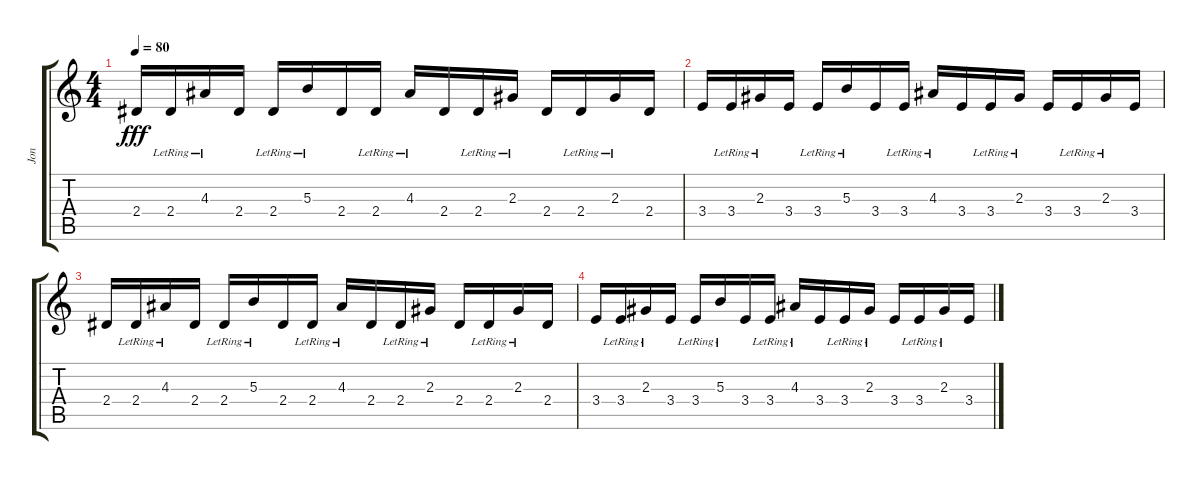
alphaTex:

\track ("Jon" "Jon") {instrument electricguitarclean}
\staff {score tabs}
\tuning (Eb4 Bb3 Gb3 Db3 Ab2 Eb2) {hide}
\ts (4 4)
\tempo 80
\clef g2
\ks c
2.4.16{dy fff} 2.4{lr}.16 4.3{lr}.16 2.4.16 2.4{lr}.16 5.3{lr}.16 2.4.16 2.4{lr}.16 4.3{lr}.16 2.4.16 2.4{lr}.16 2.3{lr}.16 2.4.16 2.4{lr}.16 2.3{lr}.16 2.4.16 |
3.4.16 3.4{lr}.16 2.3{lr}.16 3.4.16 3.4{lr}.16 5.3{lr}.16 3.4.16 3.4{lr}.16 4.3{lr}.16 3.4.16 3.4{lr}.16 2.3{lr}.16 3.4.16 3.4{lr}.16 2.3{lr}.16 3.4.16 |
2.4.16 2.4{lr}.16 4.3{lr}.16 2.4.16 2.4{lr}.16 5.3{lr}.16 2.4.16 2.4{lr}.16 4.3{lr}.16 2.4.16 2.4{lr}.16 2.3{lr}.16 2.4.16 2.4{lr}.16 2.3{lr}.16 2.4.16 |
3.4.16 3.4{lr}.16 2.3{lr}.16 3.4.16 3.4{lr}.16 5.3{lr}.16 3.4.16 3.4{lr}.16 4.3{lr}.16 3.4.16 3.4{lr}.16 2.3{lr}.16 3.4.16 3.4{lr}.16 2.3{lr}.16 3.4.16
